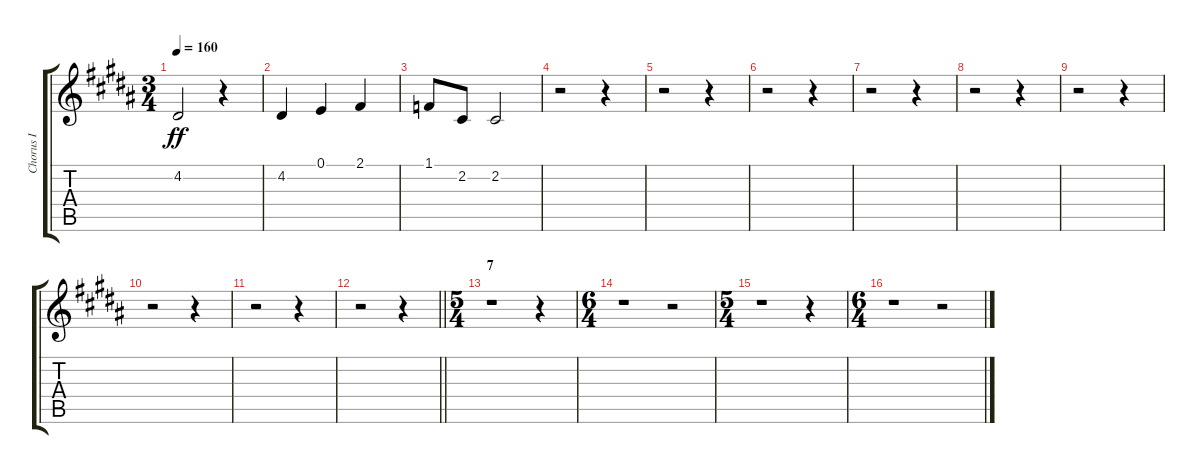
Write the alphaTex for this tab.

\track ("Chorus I" "Chorus I") {instrument voiceoohs}
\staff {score tabs}
\tuning (E4 B3 G3 D3 A2 E2) {hide}
\ts (3 4)
\tempo 160
\clef g2
\ks b
4.2.2{dy ff} r.4 |
4.2.4 0.1.4 2.1.4 |
1.1.8 2.2.8 2.2.2 |
r.2 r.4 |
r.2 r.4 |
r.2 r.4 |
r.2 r.4 |
r.2 r.4 |
r.2 r.4 |
r.2 r.4 |
r.2 r.4 |
\barLineRight lightlight
r.2 r.4 |
\ts (5 4)
\section ("" "7")
r.1 r.4 |
\ts (6 4)
r.1 r.2 |
\ts (5 4)
r.1 r.4 |
\ts (6 4)
r.1 r.2
